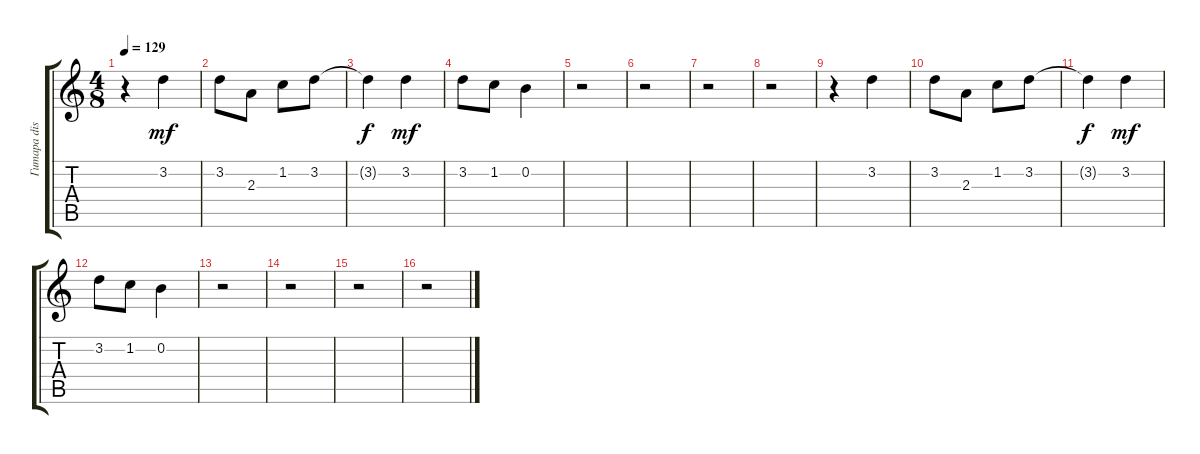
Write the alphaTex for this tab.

\track ("Гитара dist2" "Гитара dis") {instrument distortionguitar}
\staff {score tabs}
\tuning (E4 B3 G3 D3 A2 E2) {hide}
\ts (4 8)
\tempo 129
\clef g2
\ks c
r.4{dy mf} 3.2.4 |
3.2.8 2.3.8 1.2.8 3.2.8 |
3.2{t}.4{dy f} 3.2.4{dy mf} |
3.2.8 1.2.8 0.2.4 |
r.2 |
r.2 |
r.2 |
r.2 |
r.4 3.2.4 |
3.2.8 2.3.8 1.2.8 3.2.8 |
3.2{t}.4{dy f} 3.2.4{dy mf} |
3.2.8 1.2.8 0.2.4 |
r.2 |
r.2 |
r.2 |
r.2
